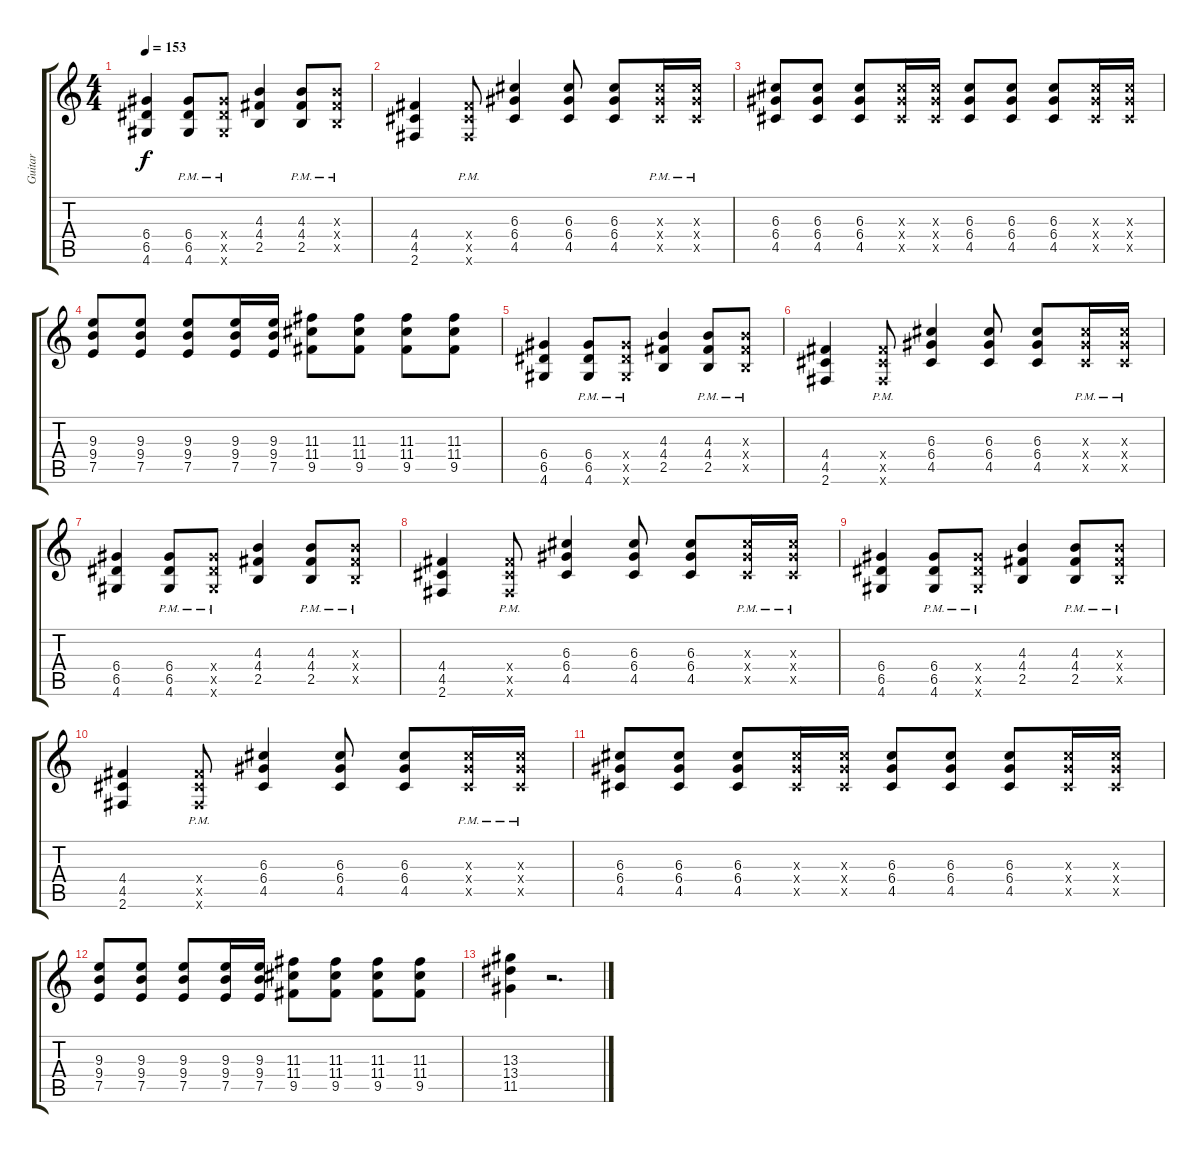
\track ("Guitar" "Guitar") {instrument overdrivenguitar}
\staff {score tabs}
\tuning (E4 B3 G3 D3 A2 E2) {hide}
\ts (4 4)
\tempo 153
\clef g2
\ks c
(6.4 6.5 4.6).4{dy f} (6.4{pm} 6.5{pm} 4.6{pm}).8 (6.4{pm x} 6.5{pm x} 4.6{pm x}).8 (4.3 4.4 2.5).4 (4.3{pm} 4.4{pm} 2.5{pm}).8 (4.3{pm x} 4.4{pm x} 2.5{pm x}).8 |
(4.4 4.5 2.6).4 (4.4{pm x} 4.5{pm x} 2.6{pm x}).8 (6.3 6.4 4.5).4 (6.3 6.4 4.5).8 (6.3 6.4 4.5).8 (6.3{pm x} 6.4{pm x} 4.5{pm x}).16 (6.3{pm x} 6.4{pm x} 4.5{pm x}).16 |
(6.3 6.4 4.5).8 (6.3 6.4 4.5).8 (6.3 6.4 4.5).8 (6.3{x} 6.4{x} 4.5{x}).16 (6.3{x} 6.4{x} 4.5{x}).16 (6.3 6.4 4.5).8 (6.3 6.4 4.5).8 (6.3 6.4 4.5).8 (6.3{x} 6.4{x} 4.5{x}).16 (6.3{x} 6.4{x} 4.5{x}).16 |
(9.3 9.4 7.5).8 (9.3 9.4 7.5).8 (9.3 9.4 7.5).8 (9.3 9.4 7.5).16 (9.3 9.4 7.5).16 (11.3 11.4 9.5).8 (11.3 11.4 9.5).8 (11.3 11.4 9.5).8 (11.3 11.4 9.5).8 |
(6.4 6.5 4.6).4 (6.4{pm} 6.5{pm} 4.6{pm}).8 (6.4{pm x} 6.5{pm x} 4.6{pm x}).8 (4.3 4.4 2.5).4 (4.3{pm} 4.4{pm} 2.5{pm}).8 (4.3{pm x} 4.4{pm x} 2.5{pm x}).8 |
(4.4 4.5 2.6).4 (4.4{pm x} 4.5{pm x} 2.6{pm x}).8 (6.3 6.4 4.5).4 (6.3 6.4 4.5).8 (6.3 6.4 4.5).8 (6.3{pm x} 6.4{pm x} 4.5{pm x}).16 (6.3{pm x} 6.4{pm x} 4.5{pm x}).16 |
(6.4 6.5 4.6).4 (6.4{pm} 6.5{pm} 4.6{pm}).8 (6.4{pm x} 6.5{pm x} 4.6{pm x}).8 (4.3 4.4 2.5).4 (4.3{pm} 4.4{pm} 2.5{pm}).8 (4.3{pm x} 4.4{pm x} 2.5{pm x}).8 |
(4.4 4.5 2.6).4 (4.4{pm x} 4.5{pm x} 2.6{pm x}).8 (6.3 6.4 4.5).4 (6.3 6.4 4.5).8 (6.3 6.4 4.5).8 (6.3{pm x} 6.4{pm x} 4.5{pm x}).16 (6.3{pm x} 6.4{pm x} 4.5{pm x}).16 |
(6.4 6.5 4.6).4 (6.4{pm} 6.5{pm} 4.6{pm}).8 (6.4{pm x} 6.5{pm x} 4.6{pm x}).8 (4.3 4.4 2.5).4 (4.3{pm} 4.4{pm} 2.5{pm}).8 (4.3{pm x} 4.4{pm x} 2.5{pm x}).8 |
(4.4 4.5 2.6).4 (4.4{pm x} 4.5{pm x} 2.6{pm x}).8 (6.3 6.4 4.5).4 (6.3 6.4 4.5).8 (6.3 6.4 4.5).8 (6.3{pm x} 6.4{pm x} 4.5{pm x}).16 (6.3{pm x} 6.4{pm x} 4.5{pm x}).16 |
(6.3 6.4 4.5).8 (6.3 6.4 4.5).8 (6.3 6.4 4.5).8 (6.3{x} 6.4{x} 4.5{x}).16 (6.3{x} 6.4{x} 4.5{x}).16 (6.3 6.4 4.5).8 (6.3 6.4 4.5).8 (6.3 6.4 4.5).8 (6.3{x} 6.4{x} 4.5{x}).16 (6.3{x} 6.4{x} 4.5{x}).16 |
(9.3 9.4 7.5).8 (9.3 9.4 7.5).8 (9.3 9.4 7.5).8 (9.3 9.4 7.5).16 (9.3 9.4 7.5).16 (11.3 11.4 9.5).8 (11.3 11.4 9.5).8 (11.3 11.4 9.5).8 (11.3 11.4 9.5).8 |
(13.3 13.4 11.5).4 r.2{d}
